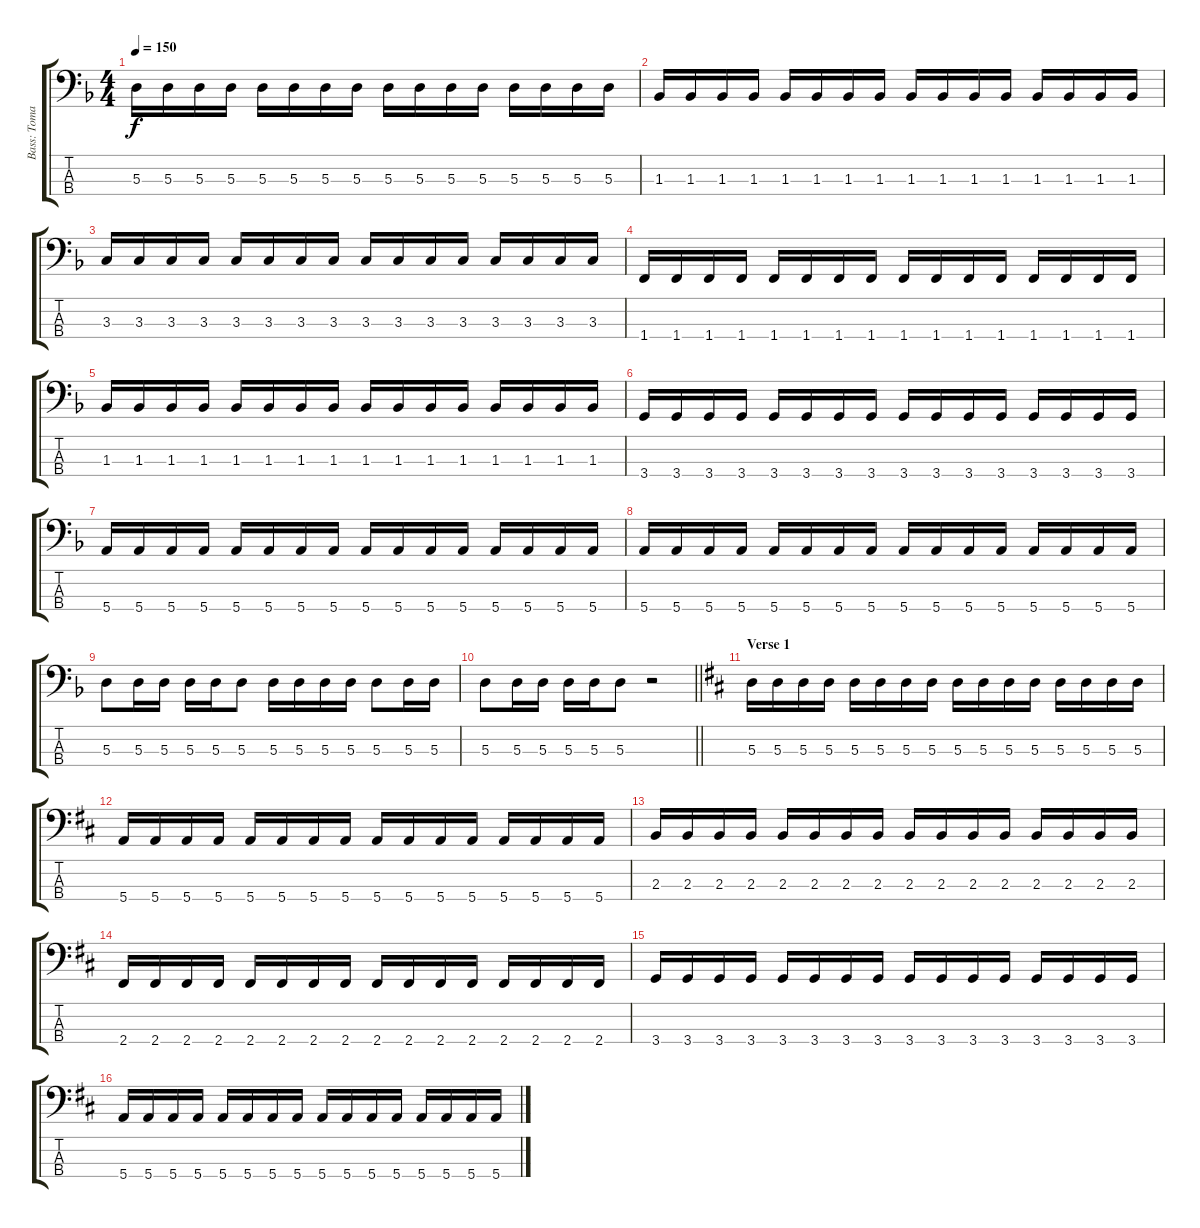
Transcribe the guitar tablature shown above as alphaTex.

\track ("Bass: Tomas Wäppling" "Bass: Toma") {instrument electricbassfinger}
\staff {score tabs}
\tuning (G2 D2 A1 E1) {hide}
\ts (4 4)
\tempo 150
\clef f4
\ks dminor
5.3.16{dy f} 5.3.16 5.3.16 5.3.16 5.3.16 5.3.16 5.3.16 5.3.16 5.3.16 5.3.16 5.3.16 5.3.16 5.3.16 5.3.16 5.3.16 5.3.16 |
1.3.16 1.3.16 1.3.16 1.3.16 1.3.16 1.3.16 1.3.16 1.3.16 1.3.16 1.3.16 1.3.16 1.3.16 1.3.16 1.3.16 1.3.16 1.3.16 |
3.3.16 3.3.16 3.3.16 3.3.16 3.3.16 3.3.16 3.3.16 3.3.16 3.3.16 3.3.16 3.3.16 3.3.16 3.3.16 3.3.16 3.3.16 3.3.16 |
1.4.16 1.4.16 1.4.16 1.4.16 1.4.16 1.4.16 1.4.16 1.4.16 1.4.16 1.4.16 1.4.16 1.4.16 1.4.16 1.4.16 1.4.16 1.4.16 |
1.3.16 1.3.16 1.3.16 1.3.16 1.3.16 1.3.16 1.3.16 1.3.16 1.3.16 1.3.16 1.3.16 1.3.16 1.3.16 1.3.16 1.3.16 1.3.16 |
3.4.16 3.4.16 3.4.16 3.4.16 3.4.16 3.4.16 3.4.16 3.4.16 3.4.16 3.4.16 3.4.16 3.4.16 3.4.16 3.4.16 3.4.16 3.4.16 |
5.4.16 5.4.16 5.4.16 5.4.16 5.4.16 5.4.16 5.4.16 5.4.16 5.4.16 5.4.16 5.4.16 5.4.16 5.4.16 5.4.16 5.4.16 5.4.16 |
5.4.16 5.4.16 5.4.16 5.4.16 5.4.16 5.4.16 5.4.16 5.4.16 5.4.16 5.4.16 5.4.16 5.4.16 5.4.16 5.4.16 5.4.16 5.4.16 |
5.3.8 5.3.16 5.3.16 5.3.16 5.3.16 5.3.8 5.3.16 5.3.16 5.3.16 5.3.16 5.3.8 5.3.16 5.3.16 |
\barLineRight lightlight
5.3.8 5.3.16 5.3.16 5.3.16 5.3.16 5.3.8 r.2 |
\section ("" "Verse 1")
\ks d
5.3.16 5.3.16 5.3.16 5.3.16 5.3.16 5.3.16 5.3.16 5.3.16 5.3.16 5.3.16 5.3.16 5.3.16 5.3.16 5.3.16 5.3.16 5.3.16 |
5.4.16 5.4.16 5.4.16 5.4.16 5.4.16 5.4.16 5.4.16 5.4.16 5.4.16 5.4.16 5.4.16 5.4.16 5.4.16 5.4.16 5.4.16 5.4.16 |
2.3.16 2.3.16 2.3.16 2.3.16 2.3.16 2.3.16 2.3.16 2.3.16 2.3.16 2.3.16 2.3.16 2.3.16 2.3.16 2.3.16 2.3.16 2.3.16 |
2.4.16 2.4.16 2.4.16 2.4.16 2.4.16 2.4.16 2.4.16 2.4.16 2.4.16 2.4.16 2.4.16 2.4.16 2.4.16 2.4.16 2.4.16 2.4.16 |
3.4.16 3.4.16 3.4.16 3.4.16 3.4.16 3.4.16 3.4.16 3.4.16 3.4.16 3.4.16 3.4.16 3.4.16 3.4.16 3.4.16 3.4.16 3.4.16 |
5.4.16 5.4.16 5.4.16 5.4.16 5.4.16 5.4.16 5.4.16 5.4.16 5.4.16 5.4.16 5.4.16 5.4.16 5.4.16 5.4.16 5.4.16 5.4.16
